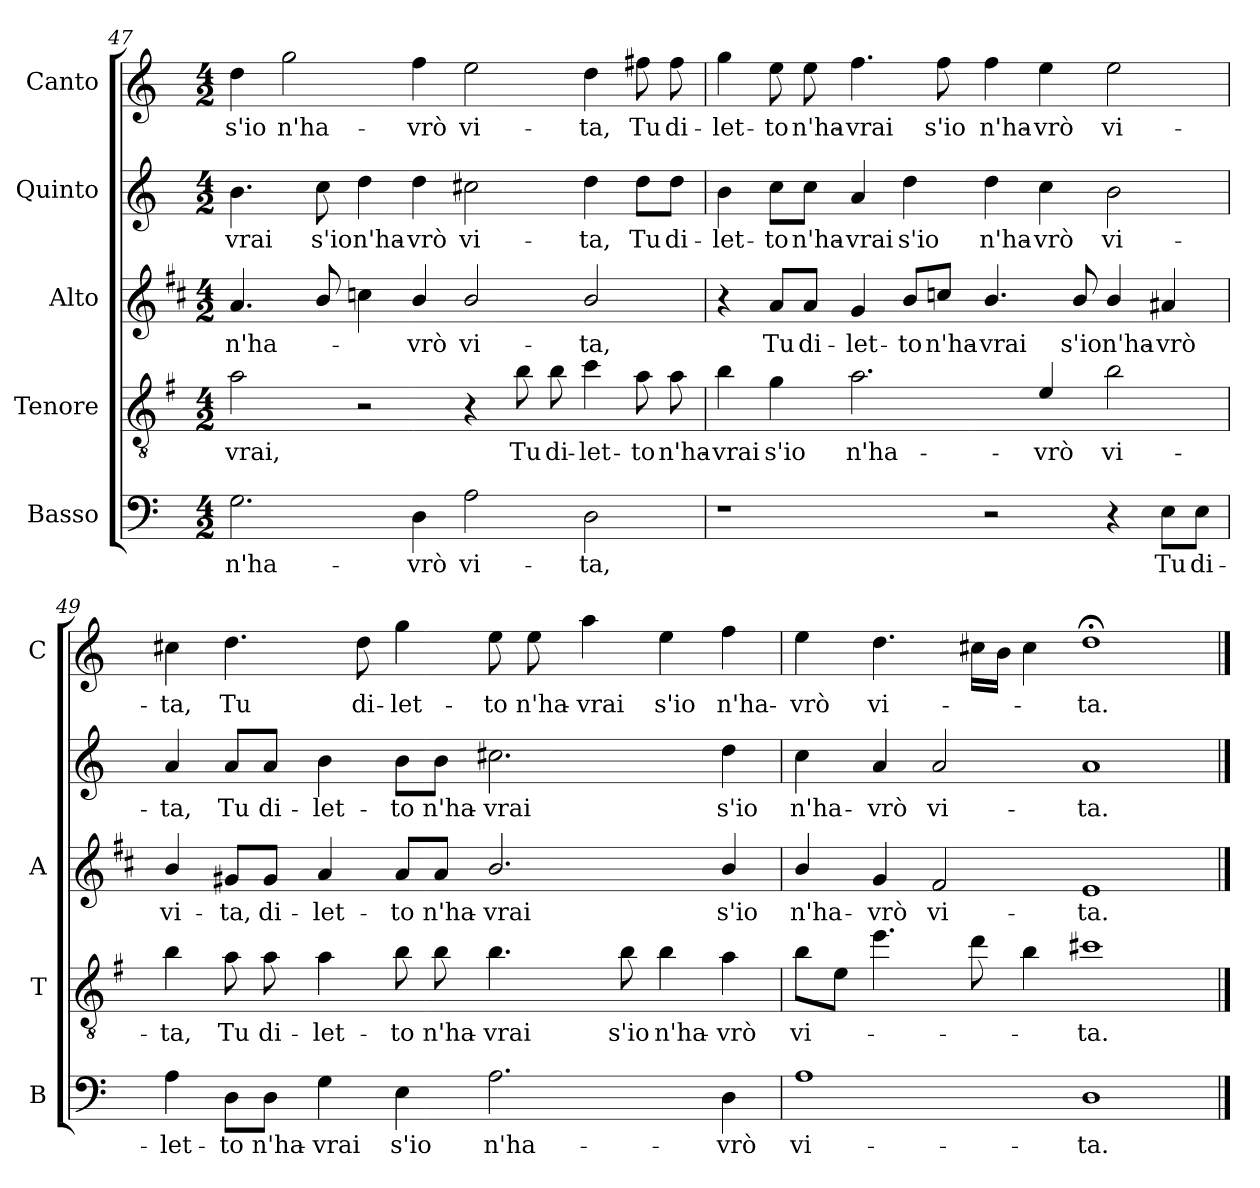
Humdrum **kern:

**kern	**text	**kern	**text	**kern	**text	**kern	**text	**kern	**text
*part5	*part5	*part4	*part4	*part3	*part3	*part2	*part2	*part1	*part1
*staff5	*staff5	*staff4	*staff4	*staff3	*staff3	*staff2	*staff2	*staff1	*staff1
*I"Basso	*	*I"Tenore	*	*I"Alto	*	*I"Quinto	*	*I"Canto	*
*I'B	*	*I'T	*	*I'A	*	*	*	*I'C	*
*clefF4	*	*clefGv2	*	*clefG2	*	*clefG2	*	*clefG2	*
*	*	*ITrd4c7	*	*ITrd1c2	*	*	*	*	*
*k[]	*	*k[]	*	*k[]	*	*k[]	*	*k[]	*
*C:	*	*C:	*	*C:	*	*C:	*	*C:	*
*M4/2	*	*M4/2	*	*M4/2	*	*M4/2	*	*M4/2	*
=47	=47	=47	=47	=47	=47	=47	=47	=47	=47
!	!LO:LY:b	!	!LO:LY:b	!	!LO:LY:b	!	!LO:LY:b	!	!LO:LY:b
2.G\	n'ha-	2d\	-vrai,	4.g/	n'ha-	4.b\	-vrai	4dd\	s'io
!	!	!	!	!	!	!	!	!	!LO:LY:b
.	.	.	.	.	.	.	.	2gg\	n'ha-
!	!	!	!	!	!	!	!LO:LY:b	!	!
.	.	.	.	8a/	.	8cc\	s'io	.	.
!	!	!	!	!	!	!	!LO:LY:b	!	!
.	.	2r	.	4b-X\	.	4dd\	n'ha-	.	.
!	!LO:LY:b	!	!	!	!LO:LY:b	!	!LO:LY:b	!	!LO:LY:b
4D\	-vrò	.	.	4a/	-vrò	4dd\	-vrò	4ff\	-vrò
!	!LO:LY:b	!	!	!	!LO:LY:b	!	!LO:LY:b	!	!LO:LY:b
2A\	vi-	4r	.	2a/	vi-	2cc#X\	vi-	2ee\	vi-
!	!	!	!LO:LY:b	!	!	!	!	!	!
.	.	8e\	Tu	.	.	.	.	.	.
!	!	!	!LO:LY:b	!	!	!	!	!	!
.	.	8e\	di-	.	.	.	.	.	.
!	!LO:LY:b	!	!LO:LY:b	!	!LO:LY:b	!	!LO:LY:b	!	!LO:LY:b
2D\	-ta,	4f\	-let-	2a/	-ta,	4dd\	-ta,	4dd\	-ta,
!	!	!	!LO:LY:b	!	!	!	!LO:LY:b	!	!LO:LY:b
.	.	8d\	-to	.	.	8dd\L	Tu	8ff#X\	Tu
!	!	!	!LO:LY:b	!	!	!	!LO:LY:b	!	!LO:LY:b
.	.	8d\	n'ha-	.	.	8dd\J	di-	8ff#\	di-
!!LO:LB:g=z
=48	=48	=48	=48	=48	=48	=48	=48	=48	=48
!	!	!	!LO:LY:b	!	!	!	!LO:LY:b	!	!LO:LY:b
1r	.	4e\	-vrai	4r	.	4b\	-let-	4gg\	-let-
!	!	!	!LO:LY:b	!	!LO:LY:b	!	!LO:LY:b	!	!LO:LY:b
.	.	4c\	s'io	8g/L	Tu	8cc\L	-to	8ee\	-to
!	!	!	!	!	!LO:LY:b	!	!LO:LY:b	!	!LO:LY:b
.	.	.	.	8g/J	di-	8cc\J	n'ha-	8ee\	n'ha-
!	!	!	!LO:LY:b	!	!LO:LY:b	!	!LO:LY:b	!	!LO:LY:b
.	.	2.d\	n'ha-	4f/	-let-	4a/	-vrai	4.ff\	-vrai
!	!	!	!	!	!LO:LY:b	!	!LO:LY:b	!	!
.	.	.	.	8a/L	-to	4dd\	s'io	.	.
!	!	!	!	!	!LO:LY:b	!	!	!	!LO:LY:b
.	.	.	.	8b-X/J	n'ha-	.	.	8ff\	s'io
!	!	!	!	!	!LO:LY:b	!	!LO:LY:b	!	!LO:LY:b
2r	.	.	.	4.a/	-vrai	4dd\	n'ha-	4ff\	n'ha-
!	!	!	!LO:LY:b	!	!	!	!LO:LY:b	!	!LO:LY:b
.	.	4A/	-vrò	.	.	4cc\	-vrò	4ee\	-vrò
!	!	!	!	!	!LO:LY:b	!	!	!	!
.	.	.	.	8a/	s'io	.	.	.	.
!	!	!	!LO:LY:b	!	!LO:LY:b	!	!LO:LY:b	!	!LO:LY:b
4r	.	2e\	vi-	4a/	n'ha-	2b\	vi-	2ee\	vi-
!	!LO:LY:b	!	!	!	!LO:LY:b	!	!	!	!
8E\L	Tu	.	.	4g#X/	-vrò	.	.	.	.
!	!LO:LY:b	!	!	!	!	!	!	!	!
8E\J	di-	.	.	.	.	.	.	.	.
=49	=49	=49	=49	=49	=49	=49	=49	=49	=49
!	!LO:LY:b	!	!LO:LY:b	!	!LO:LY:b	!	!LO:LY:b	!	!LO:LY:b
4A\	-let-	4e\	-ta,	4a/	vi-	4a/	-ta,	4cc#X\	-ta,
!	!LO:LY:b	!	!LO:LY:b	!	!LO:LY:b	!	!LO:LY:b	!	!LO:LY:b
8D\L	-to	8d\	Tu	8f#X/L	-ta,	8a/L	Tu	4.dd\	Tu
!	!LO:LY:b	!	!LO:LY:b	!	!LO:LY:b	!	!LO:LY:b	!	!
8D\J	n'ha-	8d\	di-	8f#/J	di-	8a/J	di-	.	.
!	!LO:LY:b	!	!LO:LY:b	!	!LO:LY:b	!	!LO:LY:b	!	!
4G\	-vrai	4d\	-let-	4g/	-let-	4b\	-let-	.	.
!	!	!	!	!	!	!	!	!	!LO:LY:b
.	.	.	.	.	.	.	.	8dd\	di-
!	!LO:LY:b	!	!LO:LY:b	!	!LO:LY:b	!	!LO:LY:b	!	!LO:LY:b
4E\	s'io	8e\	-to	8g/L	-to	8b\L	-to	4gg\	-let-
!	!	!	!LO:LY:b	!	!LO:LY:b	!	!LO:LY:b	!	!
.	.	8e\	n'ha-	8g/J	n'ha-	8b\J	n'ha-	.	.
!	!LO:LY:b	!	!LO:LY:b	!	!LO:LY:b	!	!LO:LY:b	!	!LO:LY:b
2.A\	n'ha-	4.e\	-vrai	2.a/	-vrai	2.cc#X\	-vrai	8ee\	-to
!	!	!	!	!	!	!	!	!	!LO:LY:b
.	.	.	.	.	.	.	.	8ee\	n'ha-
!	!	!	!	!	!	!	!	!	!LO:LY:b
.	.	.	.	.	.	.	.	4aa\	-vrai
!	!	!	!LO:LY:b	!	!	!	!	!	!
.	.	8e\	s'io	.	.	.	.	.	.
!	!	!	!LO:LY:b	!	!	!	!	!	!LO:LY:b
.	.	4e\	n'ha-	.	.	.	.	4ee\	s'io
!	!LO:LY:b	!	!LO:LY:b	!	!LO:LY:b	!	!LO:LY:b	!	!LO:LY:b
4D\	-vrò	4d\	-vrò	4a/	s'io	4dd\	s'io	4ff\	n'ha-
=50	=50	=50	=50	=50	=50	=50	=50	=50	=50
!	!LO:LY:b	!	!LO:LY:b	!	!LO:LY:b	!	!LO:LY:b	!	!LO:LY:b
1A	vi-	8e\L	vi-	4a/	n'ha-	4cc\	n'ha-	4ee\	-vrò
.	.	8A\J	.	.	.	.	.	.	.
!	!	!	!	!	!LO:LY:b	!	!LO:LY:b	!	!LO:LY:b
.	.	4.a\	.	4f/	-vrò	4a/	-vrò	4.dd\	vi-
!	!	!	!	!	!LO:LY:b	!	!LO:LY:b	!	!
.	.	.	.	2e/	vi-	2a/	vi-	.	.
.	.	8g\	.	.	.	.	.	16cc#X\LL	.
.	.	.	.	.	.	.	.	16b\JJ	.
.	.	4e\	.	.	.	.	.	4cc#\	.
!	!LO:LY:b	!	!LO:LY:b	!	!LO:LY:b	!	!LO:LY:b	!	!LO:LY:b
1D	-ta.	1f#X	-ta.	1d	-ta.	1a	-ta.	1dd;<	-ta.
==	==	==	==	==	==	==	==	==	==
*-	*-	*-	*-	*-	*-	*-	*-	*-	*-
